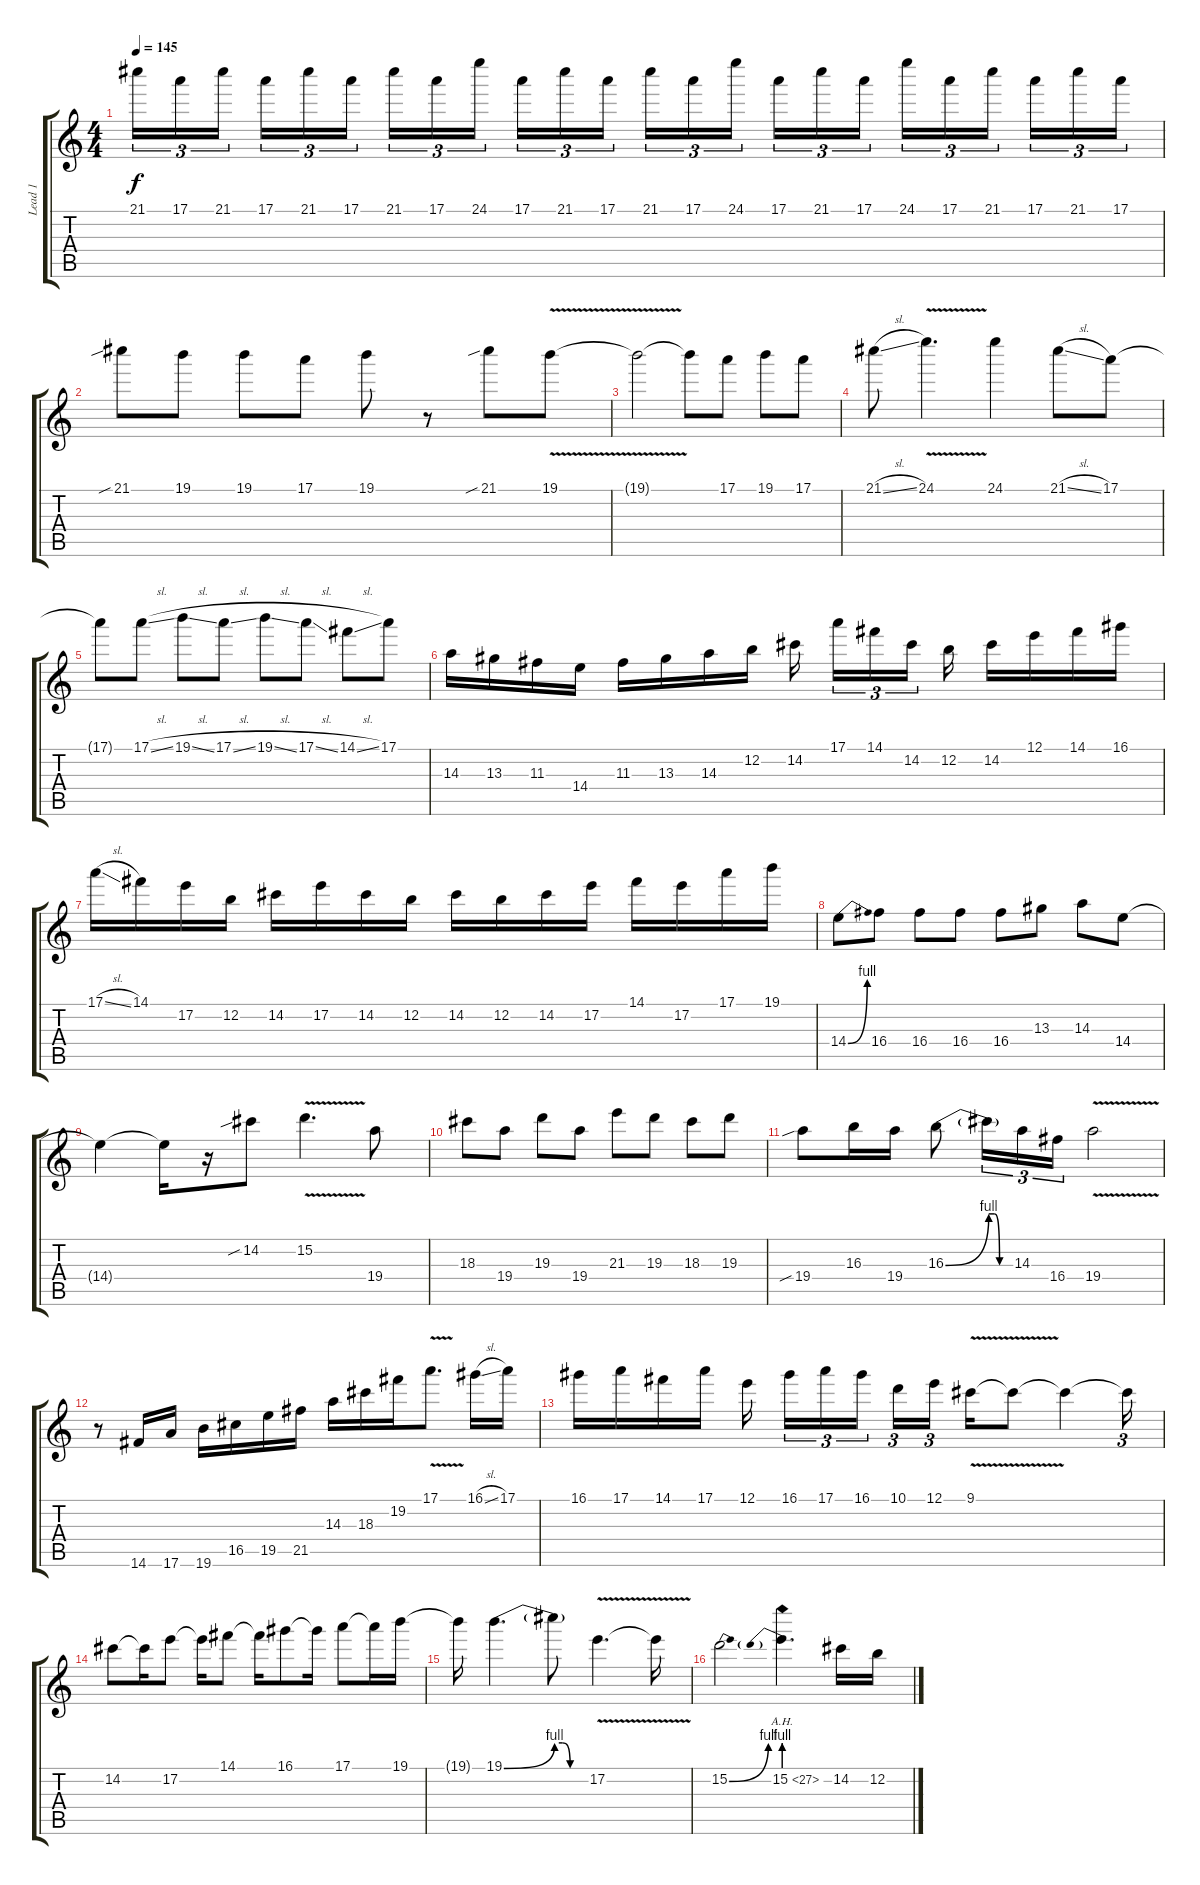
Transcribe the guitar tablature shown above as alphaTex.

\track ("Lead 1" "Lead 1") {mute instrument overdrivenguitar}
\staff {score tabs}
\tuning (E4 B3 G3 D3 A2 E2) {hide}
\ts (4 4)
\tempo 145
\clef g2
\ks c
21.1.16{tu (3 2) dy f} 17.1.16{tu (3 2)} 21.1.16{tu (3 2) beam splitsecondary} 17.1.16{tu (3 2)} 21.1.16{tu (3 2)} 17.1.16{tu (3 2)} 21.1.16{tu (3 2)} 17.1.16{tu (3 2)} 24.1.16{tu (3 2) beam splitsecondary} 17.1.16{tu (3 2)} 21.1.16{tu (3 2)} 17.1.16{tu (3 2)} 21.1.16{tu (3 2)} 17.1.16{tu (3 2)} 24.1.16{tu (3 2) beam splitsecondary} 17.1.16{tu (3 2)} 21.1.16{tu (3 2)} 17.1.16{tu (3 2)} 24.1.16{tu (3 2)} 17.1.16{tu (3 2)} 21.1.16{tu (3 2) beam splitsecondary} 17.1.16{tu (3 2)} 21.1.16{tu (3 2)} 17.1.16{tu (3 2)} |
21.1{sib}.8 19.1.8 19.1.8 17.1.8 19.1.8 r.8 21.1{sib}.8 19.1{v}.8 |
19.1{t}.2 19.1{t}.8 17.1.8 19.1.8 17.1.8 |
21.1{sl}.8 24.1{v}.4{d} 24.1.4 21.1{sl}.8 17.1.8 |
17.1{t}.8 17.1{sl}.8 19.1{sl}.8 17.1{sl}.8 19.1{sl}.8 17.1{sl}.8 14.1{sl}.8 17.1.8 |
14.3.16 13.3.16 11.3.16 14.4.16 11.3.16 13.3.16 14.3.16 12.2.16 14.2.16{beam splitsecondary} 17.1.16{tu (3 2)} 14.1.16{tu (3 2)} 14.2.16{tu (3 2) beam splitsecondary} 12.2.16 14.2.16 12.1.16 14.1.16 16.1.16 |
17.1{sl}.16 14.1.16 17.2.16 12.2.16 14.2.16 17.2.16 14.2.16 12.2.16 14.2.16 12.2.16 14.2.16 17.2.16 14.1.16 17.2.16 17.1.16 19.1.16 |
14.4{be (bend 0 0 60 4)}.8 16.4.8 16.4.8 16.4.8 16.4.8 13.3.8 14.3.8 14.4.8 |
14.4{t}.4 14.4{t}.16 r.16 14.2{sib}.8 15.2{v}.4{d} 19.4.8 |
18.3.8 19.4.8 19.3.8 19.4.8 21.3.8 19.3.8 18.3.8 19.3.8 |
19.4{sib}.8 16.3.16 19.4.16 16.3{be (bend 0 0 60 4)}.8 16.3{be (custom 0 4 15 4 30 0 60 0) t}.16{tu (3 2)} 14.3.16{tu (3 2)} 16.4.16{tu (3 2)} 19.4{v}.2 |
r.8 14.6.16 17.6.16 19.6.16 16.5.16 19.5.16 21.5.16 14.3.16 18.3.16 19.2.16 17.1{v}.8{d} 16.1{sl}.16 17.1.16 |
16.1.16 17.1.16 14.1.16 17.1.16 12.1.16{beam splitsecondary} 16.1.16{tu (3 2)} 17.1.16{tu (3 2)} 16.1.16{tu (3 2) beam splitsecondary} 10.1.16{tu (3 2)} 12.1.16{tu (3 2)} 9.1{v}.16 9.1{t}.8 9.1{t}.4 9.1{t}.16{tu (3 2)} |
14.2.8 14.2{t}.16 17.2.8 17.2{t}.16 14.1.8 14.1{t}.16 16.1.8 16.1{t}.16 17.1.8 17.1{t}.16 19.1.16 |
19.1{t}.16 19.1{be (bend 0 0 60 4)}.4{d} 19.1{be (custom 0 4 15 4 30 0 60 0) t}.8 17.2{v}.4{d} 17.2{t}.16 |
15.2{be (bend 0 0 60 4)}.2 15.2{be (prebend 0 4 60 4) ah 12}.4{d} 14.2.16 12.2.16
